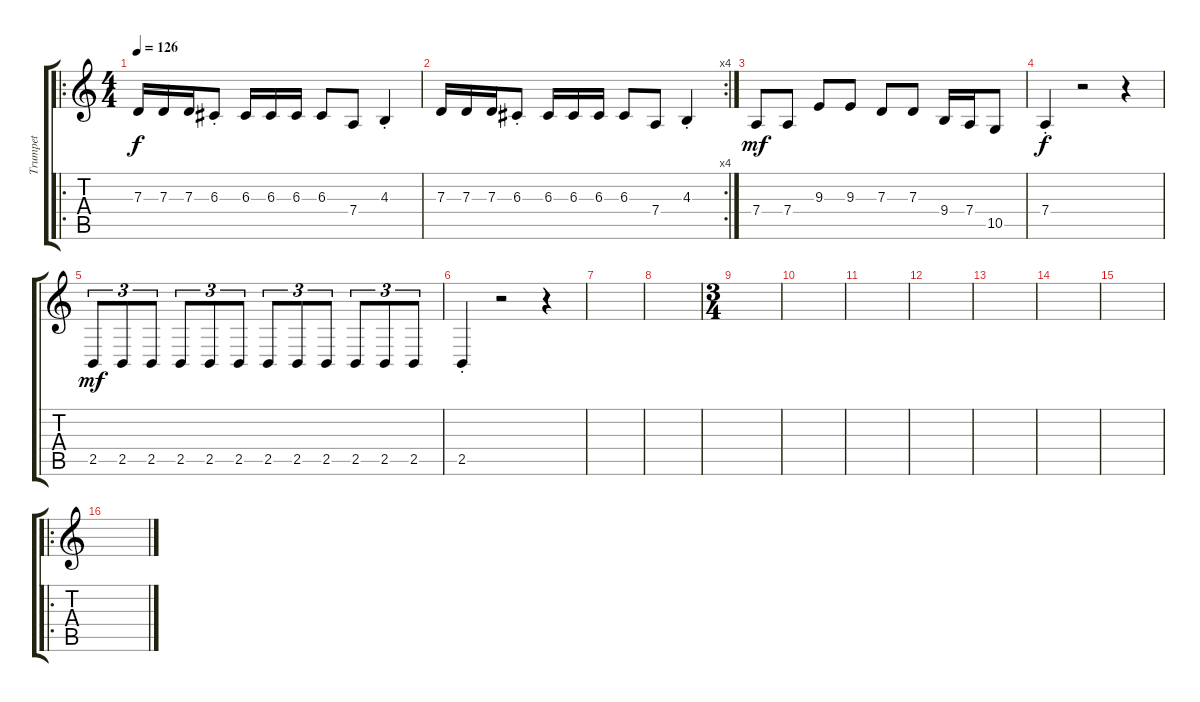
\track ("Trumpet" "Trumpet") {instrument trumpet}
\staff {score tabs}
\tuning (E4 B3 G3 D3 A2 E2) {hide}
\ro
\ts (4 4)
\tempo 126
\clef g2
\ks c
7.3.16{dy f} 7.3.16 7.3.16 6.3{st}.8 6.3.16 6.3.16 6.3.16 6.3.8 7.4.8 4.3{st}.4 |
\rc 4
7.3.16 7.3.16 7.3.16 6.3{st}.8 6.3.16 6.3.16 6.3.16 6.3.8 7.4.8 4.3{st}.4 |
7.4.8{dy mf} 7.4.8 9.3.8 9.3.8 7.3.8 7.3.8 9.4.16 7.4.16 10.5.8 |
7.4{st}.4{dy f} r.2 r.4 |
2.5.8{tu (3 2) dy mf} 2.5.8{tu (3 2)} 2.5.8{tu (3 2)} 2.5.8{tu (3 2)} 2.5.8{tu (3 2)} 2.5.8{tu (3 2)} 2.5.8{tu (3 2)} 2.5.8{tu (3 2)} 2.5.8{tu (3 2)} 2.5.8{tu (3 2)} 2.5.8{tu (3 2)} 2.5.8{tu (3 2)} |
2.5{st}.4 r.2 r.4 |
|
|
\ts (3 4)
|
|
|
|
|
|
|
\ro
